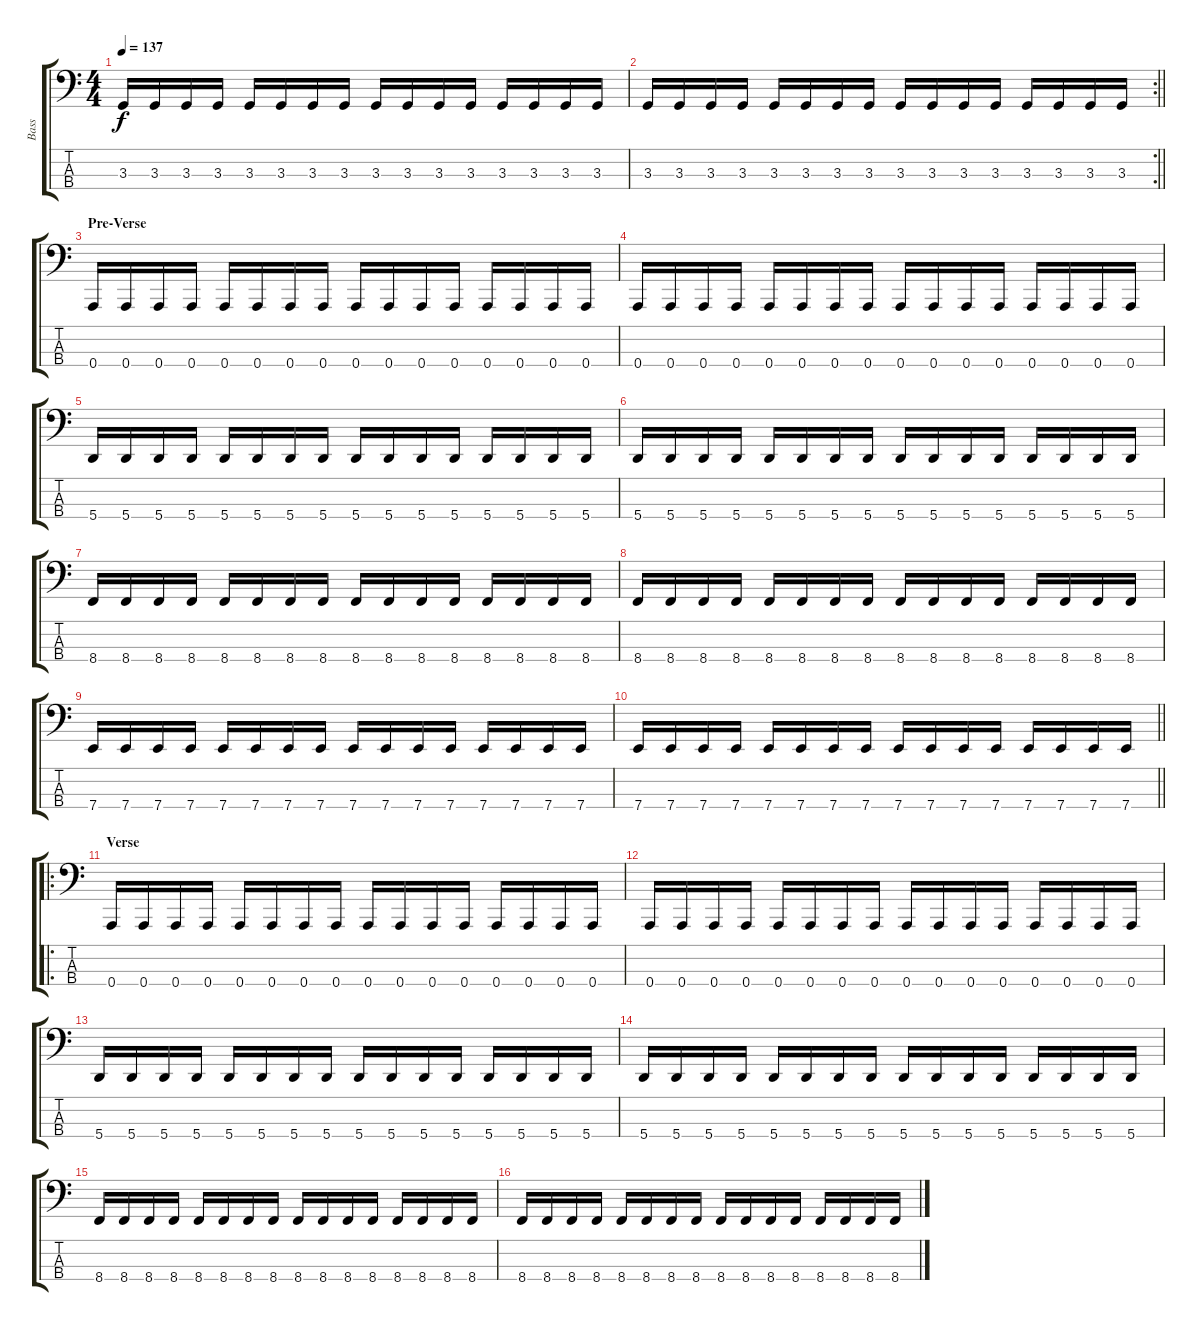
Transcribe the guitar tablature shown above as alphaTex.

\track ("Bass" "Bass") {instrument electricbassfinger}
\staff {score tabs}
\tuning (D2 A1 E1 A0) {hide}
\ts (4 4)
\tempo 137
\clef f4
\ks c
3.3.16{dy f} 3.3.16 3.3.16 3.3.16 3.3.16 3.3.16 3.3.16 3.3.16 3.3.16 3.3.16 3.3.16 3.3.16 3.3.16 3.3.16 3.3.16 3.3.16 |
\rc 2
\barLineRight lightlight
3.3.16 3.3.16 3.3.16 3.3.16 3.3.16 3.3.16 3.3.16 3.3.16 3.3.16 3.3.16 3.3.16 3.3.16 3.3.16 3.3.16 3.3.16 3.3.16 |
\section ("" "Pre-Verse")
0.4.16 0.4.16 0.4.16 0.4.16 0.4.16 0.4.16 0.4.16 0.4.16 0.4.16 0.4.16 0.4.16 0.4.16 0.4.16 0.4.16 0.4.16 0.4.16 |
0.4.16 0.4.16 0.4.16 0.4.16 0.4.16 0.4.16 0.4.16 0.4.16 0.4.16 0.4.16 0.4.16 0.4.16 0.4.16 0.4.16 0.4.16 0.4.16 |
5.4.16 5.4.16 5.4.16 5.4.16 5.4.16 5.4.16 5.4.16 5.4.16 5.4.16 5.4.16 5.4.16 5.4.16 5.4.16 5.4.16 5.4.16 5.4.16 |
5.4.16 5.4.16 5.4.16 5.4.16 5.4.16 5.4.16 5.4.16 5.4.16 5.4.16 5.4.16 5.4.16 5.4.16 5.4.16 5.4.16 5.4.16 5.4.16 |
8.4.16 8.4.16 8.4.16 8.4.16 8.4.16 8.4.16 8.4.16 8.4.16 8.4.16 8.4.16 8.4.16 8.4.16 8.4.16 8.4.16 8.4.16 8.4.16 |
8.4.16 8.4.16 8.4.16 8.4.16 8.4.16 8.4.16 8.4.16 8.4.16 8.4.16 8.4.16 8.4.16 8.4.16 8.4.16 8.4.16 8.4.16 8.4.16 |
7.4.16 7.4.16 7.4.16 7.4.16 7.4.16 7.4.16 7.4.16 7.4.16 7.4.16 7.4.16 7.4.16 7.4.16 7.4.16 7.4.16 7.4.16 7.4.16 |
\barLineRight lightlight
7.4.16 7.4.16 7.4.16 7.4.16 7.4.16 7.4.16 7.4.16 7.4.16 7.4.16 7.4.16 7.4.16 7.4.16 7.4.16 7.4.16 7.4.16 7.4.16 |
\ro
\section ("" "Verse")
0.4.16 0.4.16 0.4.16 0.4.16 0.4.16 0.4.16 0.4.16 0.4.16 0.4.16 0.4.16 0.4.16 0.4.16 0.4.16 0.4.16 0.4.16 0.4.16 |
0.4.16 0.4.16 0.4.16 0.4.16 0.4.16 0.4.16 0.4.16 0.4.16 0.4.16 0.4.16 0.4.16 0.4.16 0.4.16 0.4.16 0.4.16 0.4.16 |
5.4.16 5.4.16 5.4.16 5.4.16 5.4.16 5.4.16 5.4.16 5.4.16 5.4.16 5.4.16 5.4.16 5.4.16 5.4.16 5.4.16 5.4.16 5.4.16 |
5.4.16 5.4.16 5.4.16 5.4.16 5.4.16 5.4.16 5.4.16 5.4.16 5.4.16 5.4.16 5.4.16 5.4.16 5.4.16 5.4.16 5.4.16 5.4.16 |
8.4.16 8.4.16 8.4.16 8.4.16 8.4.16 8.4.16 8.4.16 8.4.16 8.4.16 8.4.16 8.4.16 8.4.16 8.4.16 8.4.16 8.4.16 8.4.16 |
8.4.16 8.4.16 8.4.16 8.4.16 8.4.16 8.4.16 8.4.16 8.4.16 8.4.16 8.4.16 8.4.16 8.4.16 8.4.16 8.4.16 8.4.16 8.4.16
